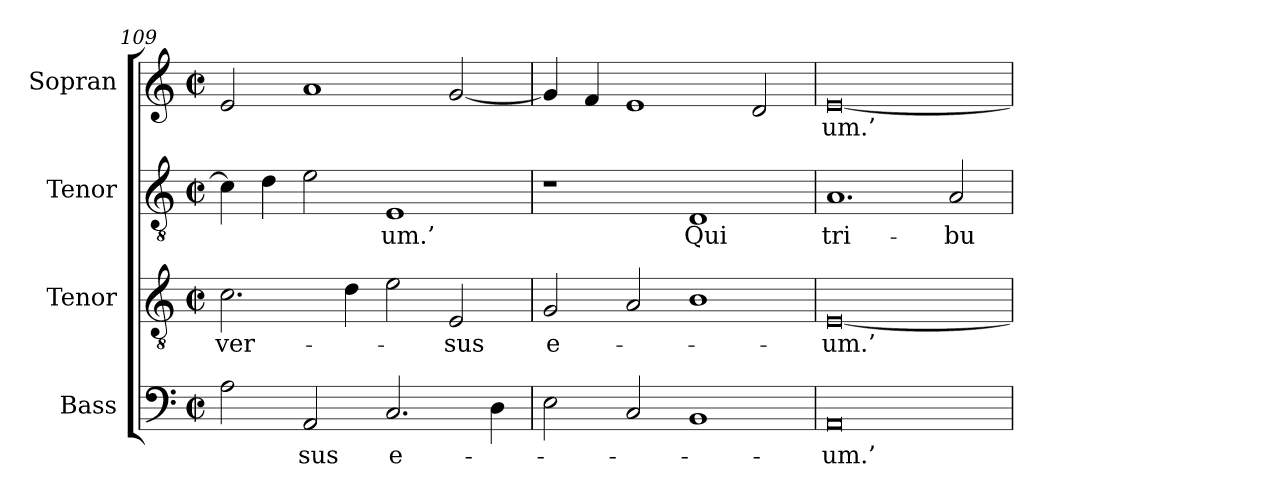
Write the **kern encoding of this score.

**kern	**text	**kern	**text	**kern	**text	**kern	**text
*part4	*part4	*part3	*part3	*part2	*part2	*part1	*part1
*staff4	*staff4	*staff3	*staff3	*staff2	*staff2	*staff1	*staff1
*I"Bass	*	*I"Tenor	*	*I"Tenor	*	*I"Sopran	*
*	*	*I'Tenor	*	*	*	*	*
*clefF4	*	*clefGv2	*	*clefGv2	*	*clefG2	*
*	*	*ITrd7c12	*	*ITrd7c12	*	*	*
*k[]	*	*k[]	*	*k[]	*	*k[]	*
*M2/2	*	*M2/2	*	*M2/2	*	*M2/2	*
*met(c|)	*	*met(c|)	*	*met(c|)	*	*met(c|)	*
=109	=109	=109	=109	=109	=109	=109	=109
!	!	!	!LO:LY:b:color=#000000	!	!	!	!
2Ai\	.	2.Ci\	-ver-	4Ci\]	.	2ei/	.
.	.	.	.	4Di\	.	.	.
!	!LO:LY:b:color=#000000	!	!	!	!	!	!
2AAi/	-sus	.	.	2Ei\	.	1ai	.
.	.	4Di\	.	.	.	.	.
!	!LO:LY:b:color=#000000	!	!	!	!	!	!
!	!	!	!	!	!LO:LY:b:color=#000000	!	!
2.Ci/	e-	2Ei\	.	1EEi	-um.’	.	.
!	!	!	!LO:LY:b:color=#000000	!	!	!	!
.	.	2EEi/	-sus	.	.	[<2gi/	.
4Di\	.	.	.	.	.	.	.
=110	=110	=110	=110	=110	=110	=110	=110
!	!	!	!LO:LY:b:color=#000000	!	!	!	!
2Ei\	.	2GGi/	e-	1r	.	4gi/]	.
.	.	.	.	.	.	4fi/	.
2Ci/	.	2AAi/	.	.	.	1ei	.
!	!	!	!	!	!LO:LY:b:color=#000000	!	!
1BBi	.	1BBi	.	1DDi	Qui	.	.
.	.	.	.	.	.	2di/	.
!!LO:PB:g=z
=111	=111	=111	=111	=111	=111	=111	=111
!	!LO:LY:b:color=#000000	!	!	!	!	!	!
!	!	!	!LO:LY:b:color=#000000	!	!	!	!
!	!	!	!	!	!LO:LY:b:color=#000000	!	!
!	!	!	!	!	!	!	!LO:LY:b:color=#000000
0AAi	-um.’	[<0EEi	-um.’	1.AAi	tri-	[<0ei	-um.’
!	!	!	!	!	!LO:LY:b:color=#000000	!	!
.	.	.	.	2AAi/	-bu-	.	.
=	=	=	=	=	=	=	=
*-	*-	*-	*-	*-	*-	*-	*-
